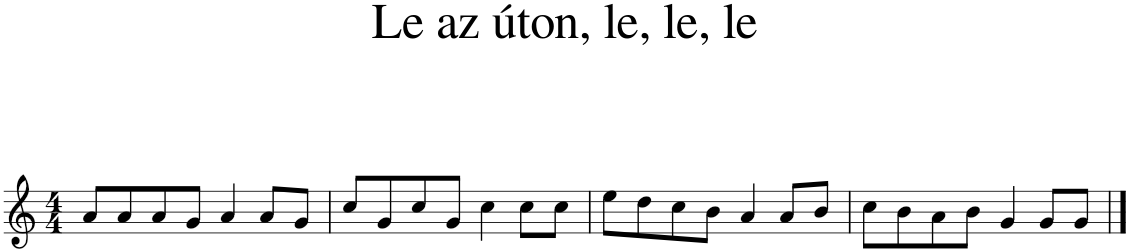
**kern
*part1
*staff1
*I"Piano
*I'Pno.
*clefG2
*k[]
*M4/4
=1
8a/L
8a/
8a/
8g/J
4a/
8a/L
8g/J
=2
8cc/L
8g/
8cc/
8g/J
4cc\
8cc\L
8cc\J
=3
8ee\L
8dd\
8cc\
8b\J
4a/
8a/L
8b/J
=4
8cc\L
8b\
8a\
8b\J
4g/
8g/L
8g/J
==
*-
